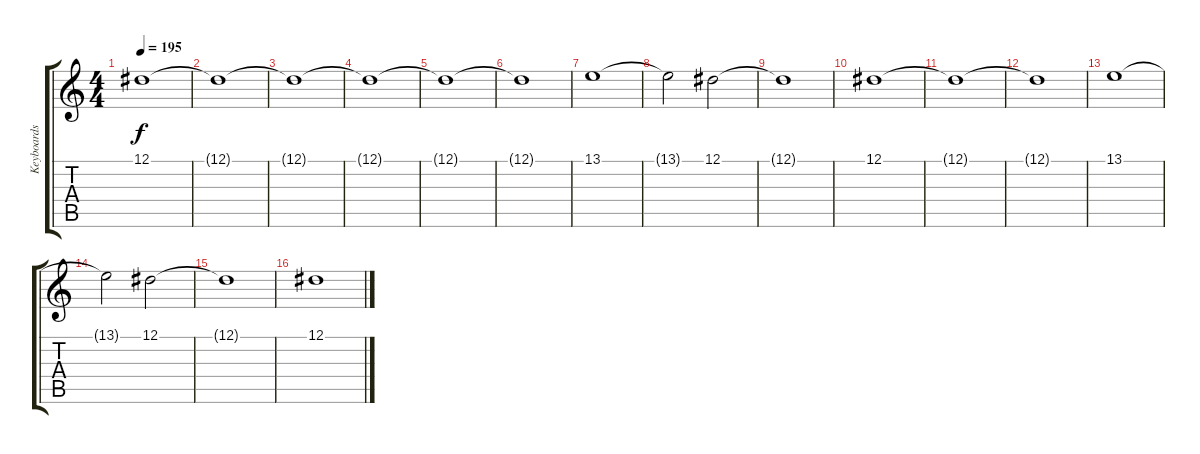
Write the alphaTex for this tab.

\track ("Keyboards 1" "Keyboards ") {instrument pad2warm}
\staff {score tabs}
\tuning (Eb4 Bb3 Gb3 Db3 Ab2 Eb2) {hide}
\ts (4 4)
\tempo 195
\clef g2
\ks c
12.1.1{dy f volume 13 instrument pad2warm} |
12.1{t}.1 |
12.1{t}.1 |
12.1{t}.1 |
12.1{t}.1 |
12.1{t}.1 |
13.1.1 |
13.1{t}.2 12.1.2 |
12.1{t}.1 |
12.1.1 |
12.1{t}.1 |
12.1{t}.1 |
13.1.1 |
13.1{t}.2 12.1.2 |
12.1{t}.1 |
12.1.1
